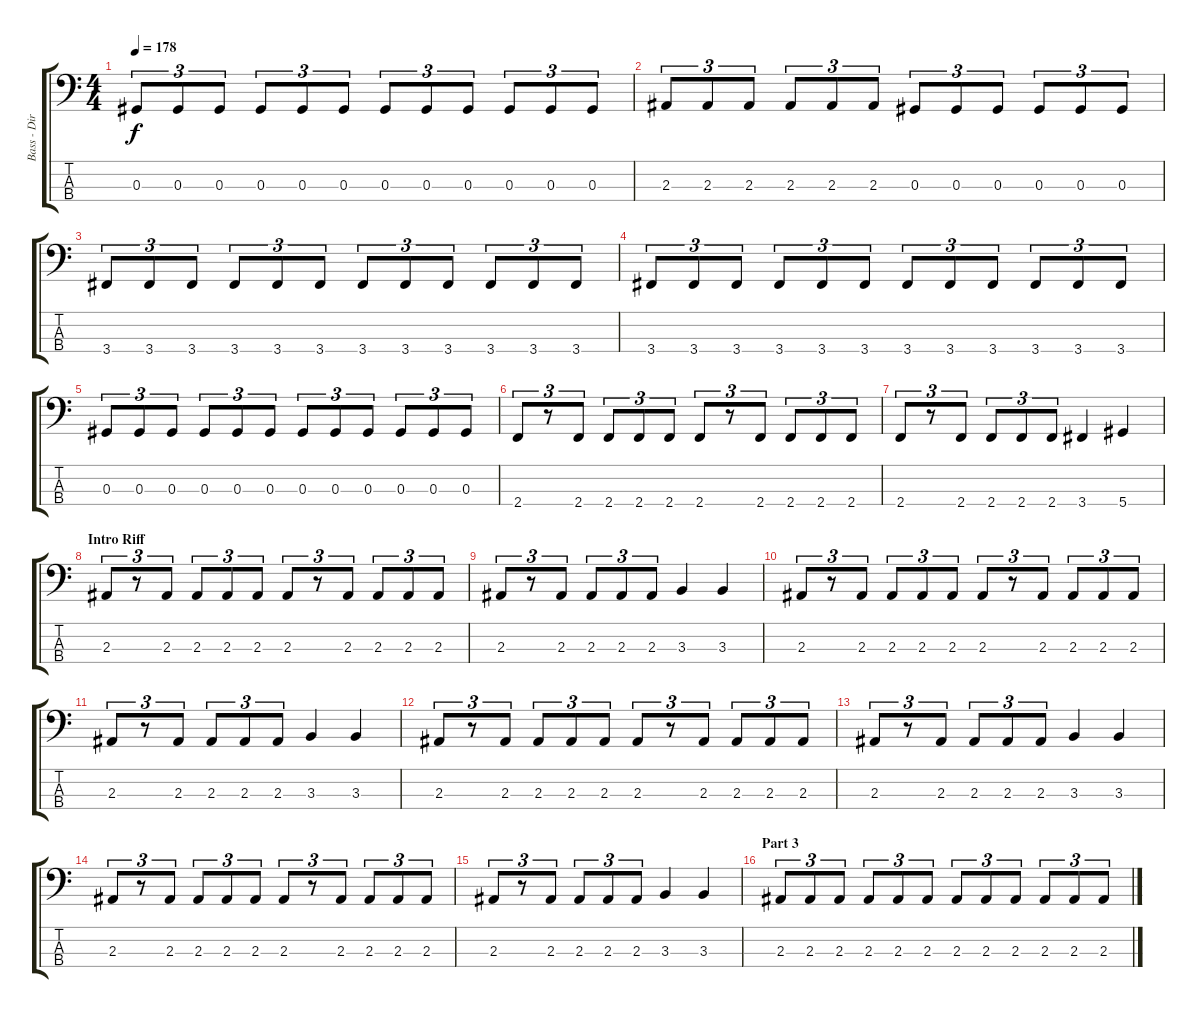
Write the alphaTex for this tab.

\track ("Bass - Dirk Schlächter" "Bass - Dir") {instrument electricbassfinger}
\staff {score tabs}
\tuning (Gb2 Db2 Ab1 Eb1) {hide}
\ts (4 4)
\tempo 178
\clef f4
\ks c
0.3.8{tu (3 2) dy f} 0.3.8{tu (3 2)} 0.3.8{tu (3 2)} 0.3.8{tu (3 2)} 0.3.8{tu (3 2)} 0.3.8{tu (3 2)} 0.3.8{tu (3 2)} 0.3.8{tu (3 2)} 0.3.8{tu (3 2)} 0.3.8{tu (3 2)} 0.3.8{tu (3 2)} 0.3.8{tu (3 2)} |
2.3.8{tu (3 2)} 2.3.8{tu (3 2)} 2.3.8{tu (3 2)} 2.3.8{tu (3 2)} 2.3.8{tu (3 2)} 2.3.8{tu (3 2)} 0.3.8{tu (3 2)} 0.3.8{tu (3 2)} 0.3.8{tu (3 2)} 0.3.8{tu (3 2)} 0.3.8{tu (3 2)} 0.3.8{tu (3 2)} |
3.4.8{tu (3 2)} 3.4.8{tu (3 2)} 3.4.8{tu (3 2)} 3.4.8{tu (3 2)} 3.4.8{tu (3 2)} 3.4.8{tu (3 2)} 3.4.8{tu (3 2)} 3.4.8{tu (3 2)} 3.4.8{tu (3 2)} 3.4.8{tu (3 2)} 3.4.8{tu (3 2)} 3.4.8{tu (3 2)} |
3.4.8{tu (3 2)} 3.4.8{tu (3 2)} 3.4.8{tu (3 2)} 3.4.8{tu (3 2)} 3.4.8{tu (3 2)} 3.4.8{tu (3 2)} 3.4.8{tu (3 2)} 3.4.8{tu (3 2)} 3.4.8{tu (3 2)} 3.4.8{tu (3 2)} 3.4.8{tu (3 2)} 3.4.8{tu (3 2)} |
0.3.8{tu (3 2)} 0.3.8{tu (3 2)} 0.3.8{tu (3 2)} 0.3.8{tu (3 2)} 0.3.8{tu (3 2)} 0.3.8{tu (3 2)} 0.3.8{tu (3 2)} 0.3.8{tu (3 2)} 0.3.8{tu (3 2)} 0.3.8{tu (3 2)} 0.3.8{tu (3 2)} 0.3.8{tu (3 2)} |
2.4.8{tu (3 2)} r.8{tu (3 2)} 2.4.8{tu (3 2)} 2.4.8{tu (3 2)} 2.4.8{tu (3 2)} 2.4.8{tu (3 2)} 2.4.8{tu (3 2)} r.8{tu (3 2)} 2.4.8{tu (3 2)} 2.4.8{tu (3 2)} 2.4.8{tu (3 2)} 2.4.8{tu (3 2)} |
2.4.8{tu (3 2)} r.8{tu (3 2)} 2.4.8{tu (3 2)} 2.4.8{tu (3 2)} 2.4.8{tu (3 2)} 2.4.8{tu (3 2)} 3.4.4 5.4.4 |
\section ("" "Intro Riff")
2.3.8{tu (3 2)} r.8{tu (3 2)} 2.3.8{tu (3 2)} 2.3.8{tu (3 2)} 2.3.8{tu (3 2)} 2.3.8{tu (3 2)} 2.3.8{tu (3 2)} r.8{tu (3 2)} 2.3.8{tu (3 2)} 2.3.8{tu (3 2)} 2.3.8{tu (3 2)} 2.3.8{tu (3 2)} |
2.3.8{tu (3 2)} r.8{tu (3 2)} 2.3.8{tu (3 2)} 2.3.8{tu (3 2)} 2.3.8{tu (3 2)} 2.3.8{tu (3 2)} 3.3.4 3.3.4 |
2.3.8{tu (3 2)} r.8{tu (3 2)} 2.3.8{tu (3 2)} 2.3.8{tu (3 2)} 2.3.8{tu (3 2)} 2.3.8{tu (3 2)} 2.3.8{tu (3 2)} r.8{tu (3 2)} 2.3.8{tu (3 2)} 2.3.8{tu (3 2)} 2.3.8{tu (3 2)} 2.3.8{tu (3 2)} |
2.3.8{tu (3 2)} r.8{tu (3 2)} 2.3.8{tu (3 2)} 2.3.8{tu (3 2)} 2.3.8{tu (3 2)} 2.3.8{tu (3 2)} 3.3.4 3.3.4 |
2.3.8{tu (3 2)} r.8{tu (3 2)} 2.3.8{tu (3 2)} 2.3.8{tu (3 2)} 2.3.8{tu (3 2)} 2.3.8{tu (3 2)} 2.3.8{tu (3 2)} r.8{tu (3 2)} 2.3.8{tu (3 2)} 2.3.8{tu (3 2)} 2.3.8{tu (3 2)} 2.3.8{tu (3 2)} |
2.3.8{tu (3 2)} r.8{tu (3 2)} 2.3.8{tu (3 2)} 2.3.8{tu (3 2)} 2.3.8{tu (3 2)} 2.3.8{tu (3 2)} 3.3.4 3.3.4 |
2.3.8{tu (3 2)} r.8{tu (3 2)} 2.3.8{tu (3 2)} 2.3.8{tu (3 2)} 2.3.8{tu (3 2)} 2.3.8{tu (3 2)} 2.3.8{tu (3 2)} r.8{tu (3 2)} 2.3.8{tu (3 2)} 2.3.8{tu (3 2)} 2.3.8{tu (3 2)} 2.3.8{tu (3 2)} |
2.3.8{tu (3 2)} r.8{tu (3 2)} 2.3.8{tu (3 2)} 2.3.8{tu (3 2)} 2.3.8{tu (3 2)} 2.3.8{tu (3 2)} 3.3.4 3.3.4 |
\section ("" "Part 3")
2.3.8{tu (3 2)} 2.3.8{tu (3 2)} 2.3.8{tu (3 2)} 2.3.8{tu (3 2)} 2.3.8{tu (3 2)} 2.3.8{tu (3 2)} 2.3.8{tu (3 2)} 2.3.8{tu (3 2)} 2.3.8{tu (3 2)} 2.3.8{tu (3 2)} 2.3.8{tu (3 2)} 2.3.8{tu (3 2)}
